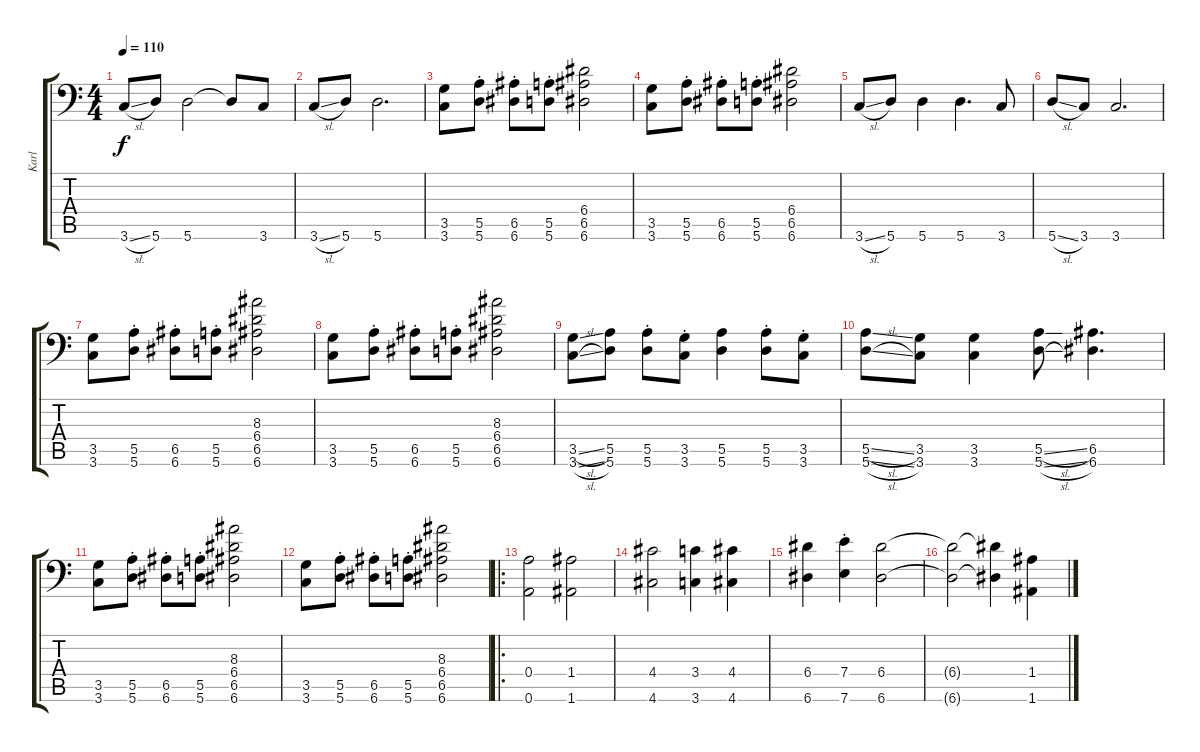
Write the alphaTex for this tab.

\track ("Karl" "Karl") {instrument distortionguitar}
\staff {score tabs}
\tuning (B3 Gb3 D3 A2 E2 A1) {hide}
\ts (4 4)
\tempo 110
\clef f4
\ks c
3.6{sl}.8{dy f} 5.6.8 5.6.2 5.6{t}.8 3.6.8 |
3.6{sl}.8 5.6.8 5.6.2{d} |
(3.5 3.6).8 (5.5{st} 5.6{st}).8 (6.5{st} 6.6{st}).8 (5.5{st} 5.6{st}).8 (6.4 6.5 6.6).2 |
(3.5 3.6).8 (5.5{st} 5.6{st}).8 (6.5{st} 6.6{st}).8 (5.5{st} 5.6{st}).8 (6.4 6.5 6.6).2 |
3.6{sl}.8 5.6.8 5.6.4 5.6.4{d} 3.6.8 |
5.6{sl}.8 3.6.8 3.6.2{d} |
(3.5 3.6).8 (5.5{st} 5.6{st}).8 (6.5{st} 6.6{st}).8 (5.5{st} 5.6{st}).8 (8.3 6.4 6.5 6.6).2 |
(3.5 3.6).8 (5.5{st} 5.6{st}).8 (6.5{st} 6.6{st}).8 (5.5{st} 5.6{st}).8 (8.3 6.4 6.5 6.6).2 |
(3.5{sl} 3.6{sl}).8 (5.5 5.6).8 (5.5{st} 5.6{st}).8 (3.5{st} 3.6{st}).8 (5.5 5.6).4 (5.5{st} 5.6{st}).8 (3.5{st} 3.6{st}).8 |
(5.5{sl} 5.6{sl}).8 (3.5 3.6).8 (3.5 3.6).4 (5.5{sl} 5.6{sl}).8 (6.5 6.6).4{d} |
(3.5 3.6).8 (5.5{st} 5.6{st}).8 (6.5{st} 6.6{st}).8 (5.5{st} 5.6{st}).8 (8.3 6.4 6.5 6.6).2 |
(3.5 3.6).8 (5.5{st} 5.6{st}).8 (6.5{st} 6.6{st}).8 (5.5{st} 5.6{st}).8 (8.3 6.4 6.5 6.6).2 |
\ro
(0.4 0.6).2 (1.4 1.6).2 |
(4.4 4.6).2 (3.4 3.6).4 (4.4 4.6).4 |
(6.4 6.6).4 (7.4{st} 7.6{st}).4 (6.4 6.6).2 |
(6.4{t} 6.6{t}).2 (6.4{t} 6.6{t}).4 (1.4 1.6).4
